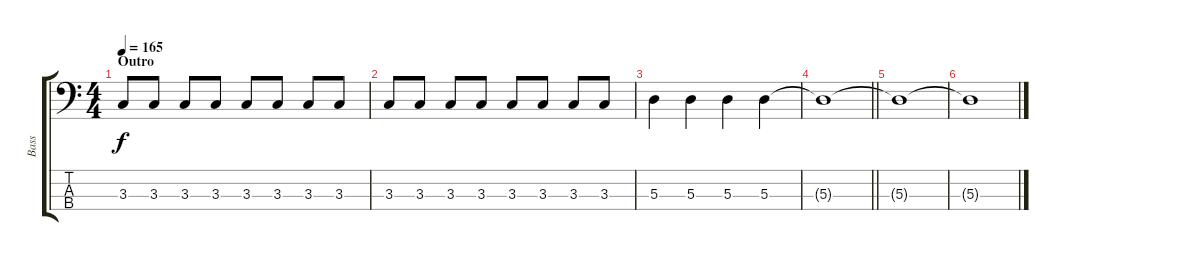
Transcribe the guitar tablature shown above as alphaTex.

\track ("Bass" "Bass") {instrument electricbassfinger}
\staff {score tabs}
\tuning (G2 D2 A1 E1) {hide}
\ts (4 4)
\section ("" "Outro")
\tempo 165
\clef f4
\ks c
3.3.8{dy f} 3.3.8 3.3.8 3.3.8 3.3.8 3.3.8 3.3.8 3.3.8 |
3.3.8 3.3.8 3.3.8 3.3.8 3.3.8 3.3.8 3.3.8 3.3.8 |
5.3.4 5.3.4 5.3.4 5.3.4 |
\barLineRight lightlight
5.3{t}.1{volume 0} |
5.3{t}.1 |
5.3{t}.1
